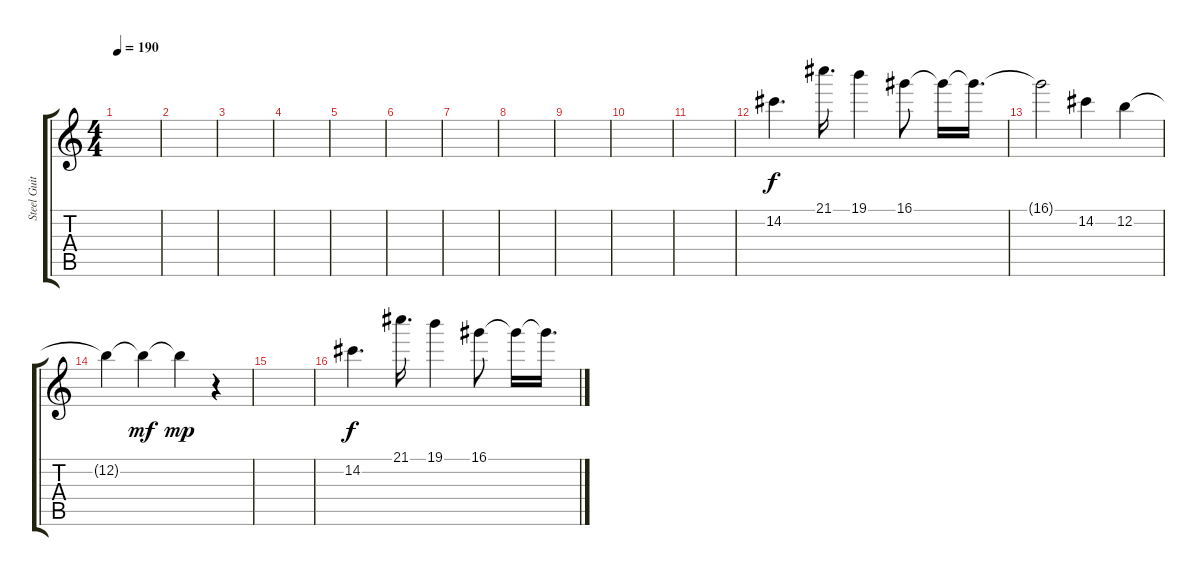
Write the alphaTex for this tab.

\track ("Steel Guitar" "Steel Guit") {instrument acousticguitarsteel}
\staff {score tabs}
\tuning (E4 B3 G3 D3 A2 E2) {hide}
\ts (4 4)
\tempo 190
\clef g2
\ks c
|
|
|
|
|
|
|
|
|
|
|
14.2.4{d} 21.1.16{d} 19.1.4 16.1.8 16.1{t}.16 16.1{t}.16{d} |
16.1{t}.2 14.2.4 12.2.4 |
12.2{t}.4 12.2{t}.4{dy mf} 12.2{t}.4{dy mp} r.4 |
|
14.2.4{d dy f} 21.1.16{d} 19.1.4 16.1.8 16.1{t}.16 16.1{t}.16{d}
